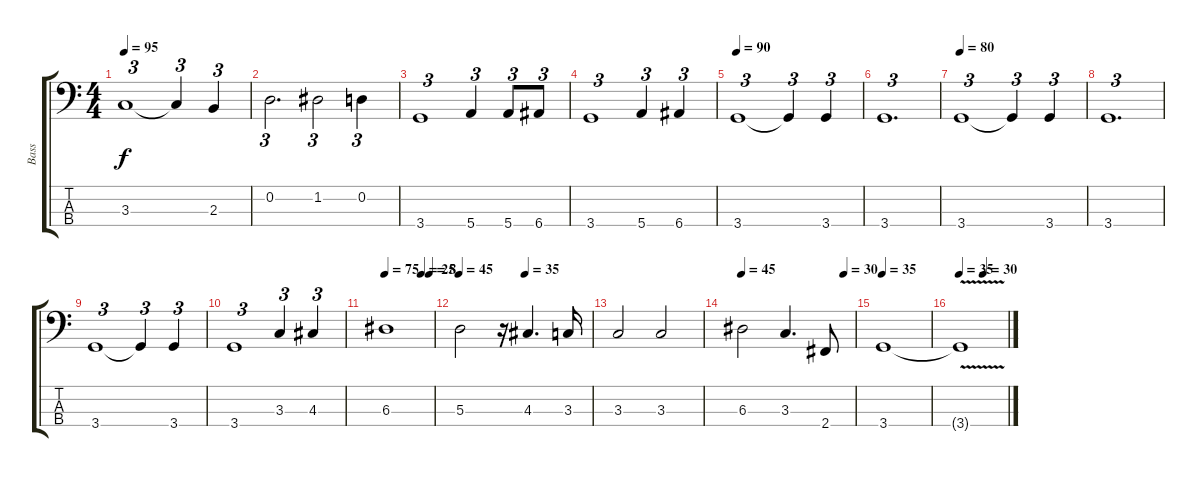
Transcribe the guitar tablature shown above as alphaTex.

\track ("Bass" "Bass") {instrument electricbassfinger}
\staff {score tabs}
\tuning (G2 D2 A1 E1) {hide}
\ts (4 4)
\tempo 95
\clef f4
\ks c
3.3.1{tu (3 2) dy f} 3.3{t}.4{tu (3 2)} 2.3.4{tu (3 2)} |
0.2.2{d tu (3 2)} 1.2.2{tu (3 2)} 0.2.4{tu (3 2)} |
3.4.1{tu (3 2)} 5.4.4{tu (3 2)} 5.4.8{tu (3 2)} 6.4.8{tu (3 2)} |
3.4.1{tu (3 2)} 5.4.4{tu (3 2)} 6.4.4{tu (3 2)} |
\tempo 90
3.4.1{tu (3 2)} 3.4{t}.4{tu (3 2)} 3.4.4{tu (3 2)} |
3.4.1{d tu (3 2)} |
\tempo 80
3.4.1{tu (3 2)} 3.4{t}.4{tu (3 2)} 3.4.4{tu (3 2)} |
3.4.1{d tu (3 2)} |
3.4.1{tu (3 2)} 3.4{t}.4{tu (3 2)} 3.4.4{tu (3 2)} |
3.4.1{tu (3 2)} 3.3.4{tu (3 2)} 4.3.4{tu (3 2)} |
\tempo 75
\tempo (25 0.75)
\tempo (8 0.9166666666666666)
6.3.1 |
\tempo 45
\tempo (35 0.5)
5.3.2 r.16 4.3.4{d} 3.3.16 |
3.3.2 3.3.2 |
\tempo 45
\tempo (30 0.90625)
6.3.2 3.3.4{d} 2.4.8 |
\tempo 35
3.4.1 |
\tempo 35
\tempo (30 0.5)
3.4{v t}.1
